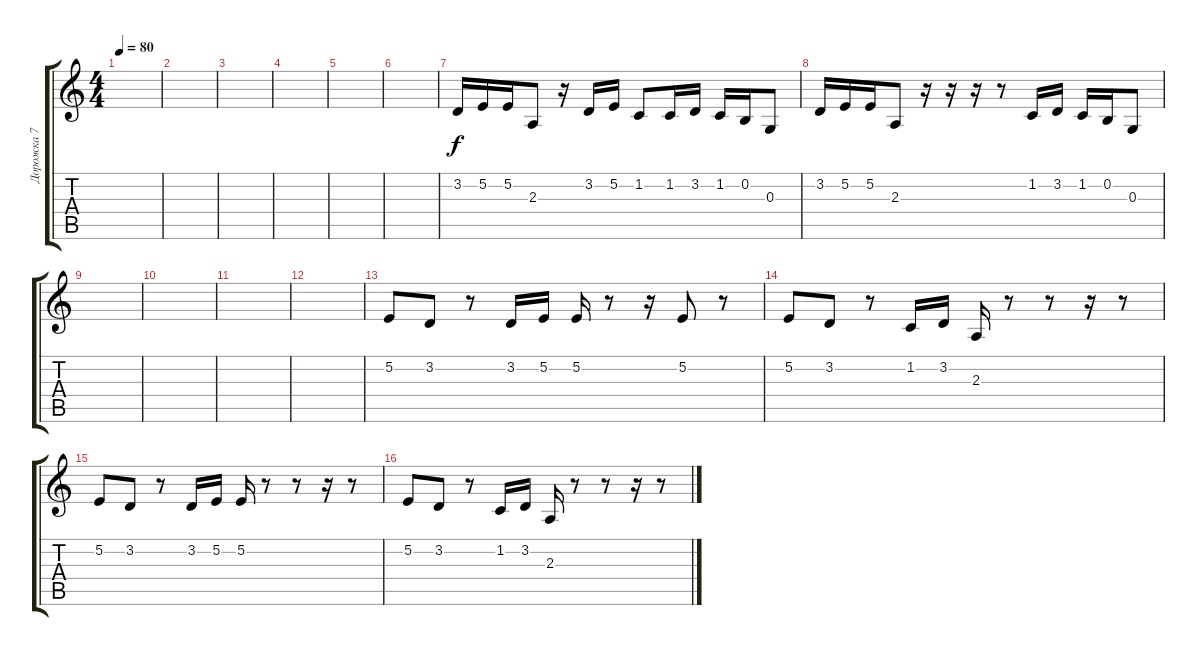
\track ("Дорожка 7" "Дорожка 7") {instrument tremolostrings}
\staff {score tabs}
\tuning (E4 B3 G3 D3 A2 E2) {hide}
\ts (4 4)
\tempo 80
\clef g2
\ks c
|
|
|
|
|
|
3.2.16 5.2.16 5.2.16 2.3.8 r.16 3.2.16 5.2.16 1.2.8 1.2.16 3.2.16 1.2.16 0.2.16 0.3.8 |
3.2.16 5.2.16 5.2.16 2.3.8 r.16 r.16 r.16 r.8 1.2.16 3.2.16 1.2.16 0.2.16 0.3.8 |
|
|
|
|
5.2.8 3.2.8 r.8 3.2.16 5.2.16 5.2.16 r.8 r.16 5.2.8 r.8 |
5.2.8 3.2.8 r.8 1.2.16 3.2.16 2.3.16 r.8 r.8 r.16 r.8 |
5.2.8 3.2.8 r.8 3.2.16 5.2.16 5.2.16 r.8 r.8 r.16 r.8 |
5.2.8 3.2.8 r.8 1.2.16 3.2.16 2.3.16 r.8 r.8 r.16 r.8
